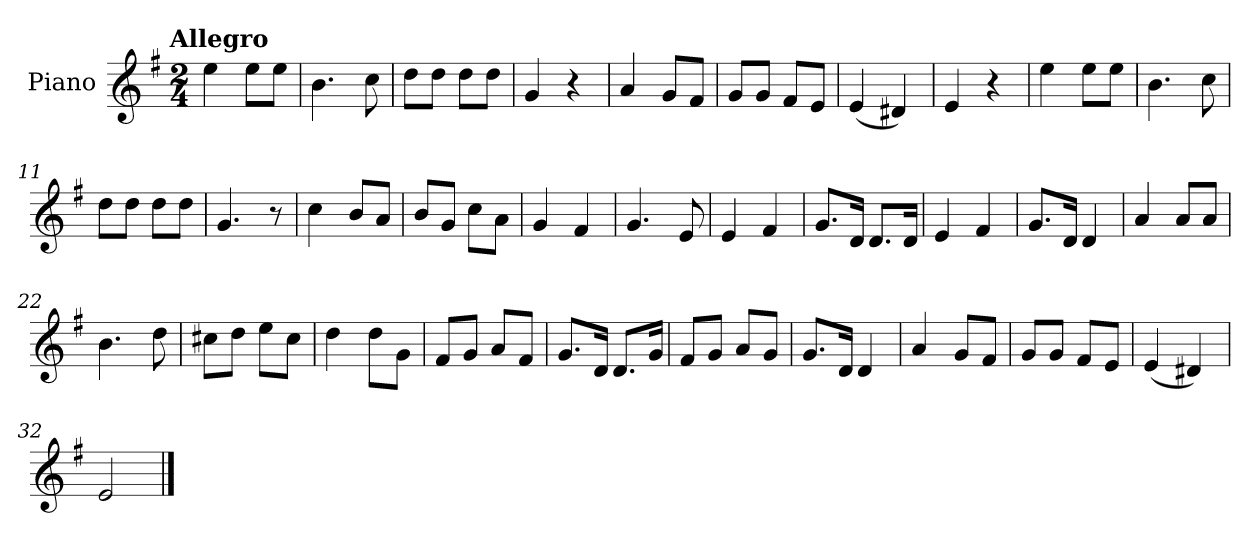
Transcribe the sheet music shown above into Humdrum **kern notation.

**kern
*part1
*staff1
*I"Piano
*I'Pno.
*clefG2
*k[f#]
!!LO:TX:omd:t=Allegro
*M2/4
*MM144
=1
4ee\
8ee\L
8ee\J
=2
4.b\
8cc\
=3
8dd\L
8dd\J
8dd\L
8dd\J
=4
4g/
4r
=5
4a/
8g/L
8f#/J
=6
8g/L
8g/J
8f#/L
8e/J
!!LO:LB:g=z
=7
(<4e/
4d#X/)
=8
4e/
4r
=9
4ee\
8ee\L
8ee\J
=10
4.b\
8cc\
=11
8dd\L
8dd\J
8dd\L
8dd\J
=12
4.g/
8r
=13
4cc\
8b/L
8a/J
!!LO:LB:g=z
=14
8b/L
8g/J
8cc\L
8a\J
=15
4g/
4f#/
=16
4.g/
8e/
=17
4e/
4f#/
=18
8.g/L
16d/Jk
8.d/L
16d/Jk
=19
4e/
4f#/
=20
8.g/L
16d/Jk
4d/
!!LO:LB:g=z
=21
4a/
8a/L
8a/J
=22
4.b\
8dd\
=23
8cc#X\L
8dd\J
8ee\L
8cc#\J
=24
4dd\
8dd\L
8g\J
=25
8f#/L
8g/J
8a/L
8f#/J
=26
8.g/L
16d/Jk
8.d/L
16g/Jk
!!LO:LB:g=z
=27
8f#/L
8g/J
8a/L
8g/J
=28
8.g/L
16d/Jk
4d/
=29
4a/
8g/L
8f#/J
=30
8g/L
8g/J
8f#/L
8e/J
=31
(<4e/
4d#X/)
=32
2e/
==
*-
